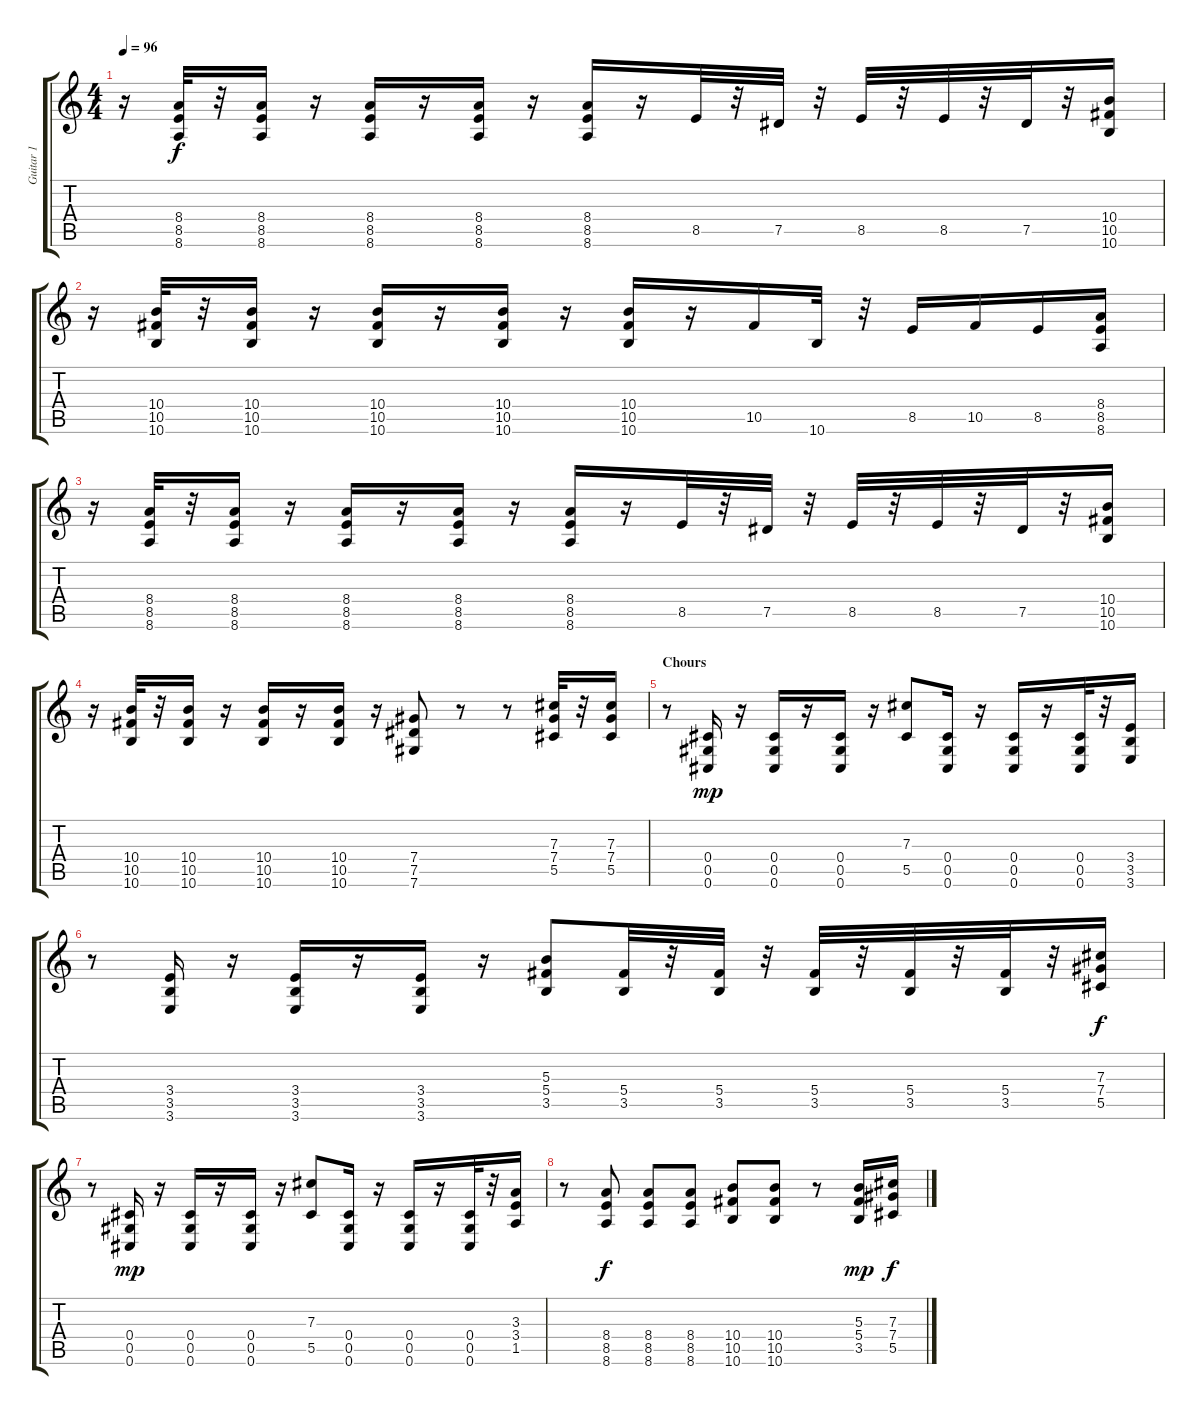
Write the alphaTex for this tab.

\track ("Guitar 1" "Guitar 1") {instrument distortionguitar}
\staff {score tabs}
\tuning (Eb4 Bb3 Gb3 Db3 Ab2 Db2) {hide}
\ts (4 4)
\tempo 96
\clef g2
\ks c
r.16{dy f} (8.4 8.5 8.6).32 r.32 (8.4 8.5 8.6).16 r.16 (8.4 8.5 8.6).16 r.16 (8.4 8.5 8.6).16 r.16 (8.4 8.5 8.6).16 r.16 8.5.32 r.32 7.5.32 r.32 8.5.32 r.32 8.5.32 r.32 7.5.32 r.32 (10.4 10.5 10.6).16 |
r.16 (10.4 10.5 10.6).32 r.32 (10.4 10.5 10.6).16 r.16 (10.4 10.5 10.6).16 r.16 (10.4 10.5 10.6).16 r.16 (10.4 10.5 10.6).16 r.16 10.5.16 10.6.32 r.32 8.5.16 10.5.16 8.5.16 (8.4 8.5 8.6).16 |
r.16 (8.4 8.5 8.6).32 r.32 (8.4 8.5 8.6).16 r.16 (8.4 8.5 8.6).16 r.16 (8.4 8.5 8.6).16 r.16 (8.4 8.5 8.6).16 r.16 8.5.32 r.32 7.5.32 r.32 8.5.32 r.32 8.5.32 r.32 7.5.32 r.32 (10.4 10.5 10.6).16 |
r.16 (10.4 10.5 10.6).32 r.32 (10.4 10.5 10.6).16 r.16 (10.4 10.5 10.6).16 r.16 (10.4 10.5 10.6).16 r.16 (7.4 7.5 7.6).8 r.8 r.8 (7.3 7.4 5.5).32 r.32 (7.3 7.4 5.5).16 |
\section ("" "Chours")
r.8 (0.4 0.5 0.6).16{dy mp} r.16 (0.4 0.5 0.6).16 r.16 (0.4 0.5 0.6).16 r.16 (7.3 5.5).8 (0.4 0.5 0.6).16 r.16 (0.4 0.5 0.6).16 r.16 (0.4 0.5 0.6).32 r.32 (3.4 3.5 3.6).16 |
r.8 (3.4 3.5 3.6).16 r.16 (3.4 3.5 3.6).16 r.16 (3.4 3.5 3.6).16 r.16 (5.3 5.4 3.5).8 (5.4 3.5).32 r.32 (5.4 3.5).32 r.32 (5.4 3.5).32 r.32 (5.4 3.5).32 r.32 (5.4 3.5).32 r.32 (7.3 7.4 5.5).16{dy f} |
r.8 (0.4 0.5 0.6).16{dy mp} r.16 (0.4 0.5 0.6).16 r.16 (0.4 0.5 0.6).16 r.16 (7.3 5.5).8 (0.4 0.5 0.6).16 r.16 (0.4 0.5 0.6).16 r.16 (0.4 0.5 0.6).32 r.32 (3.3 3.4 1.5).16 |
r.8 (8.4 8.5 8.6).8{dy f} (8.4 8.5 8.6).8 (8.4 8.5 8.6).8 (10.4 10.5 10.6).8 (10.4 10.5 10.6).8 r.8 (5.3 5.4 3.5).16{dy mp} (7.3 7.4 5.5).16{dy f}
